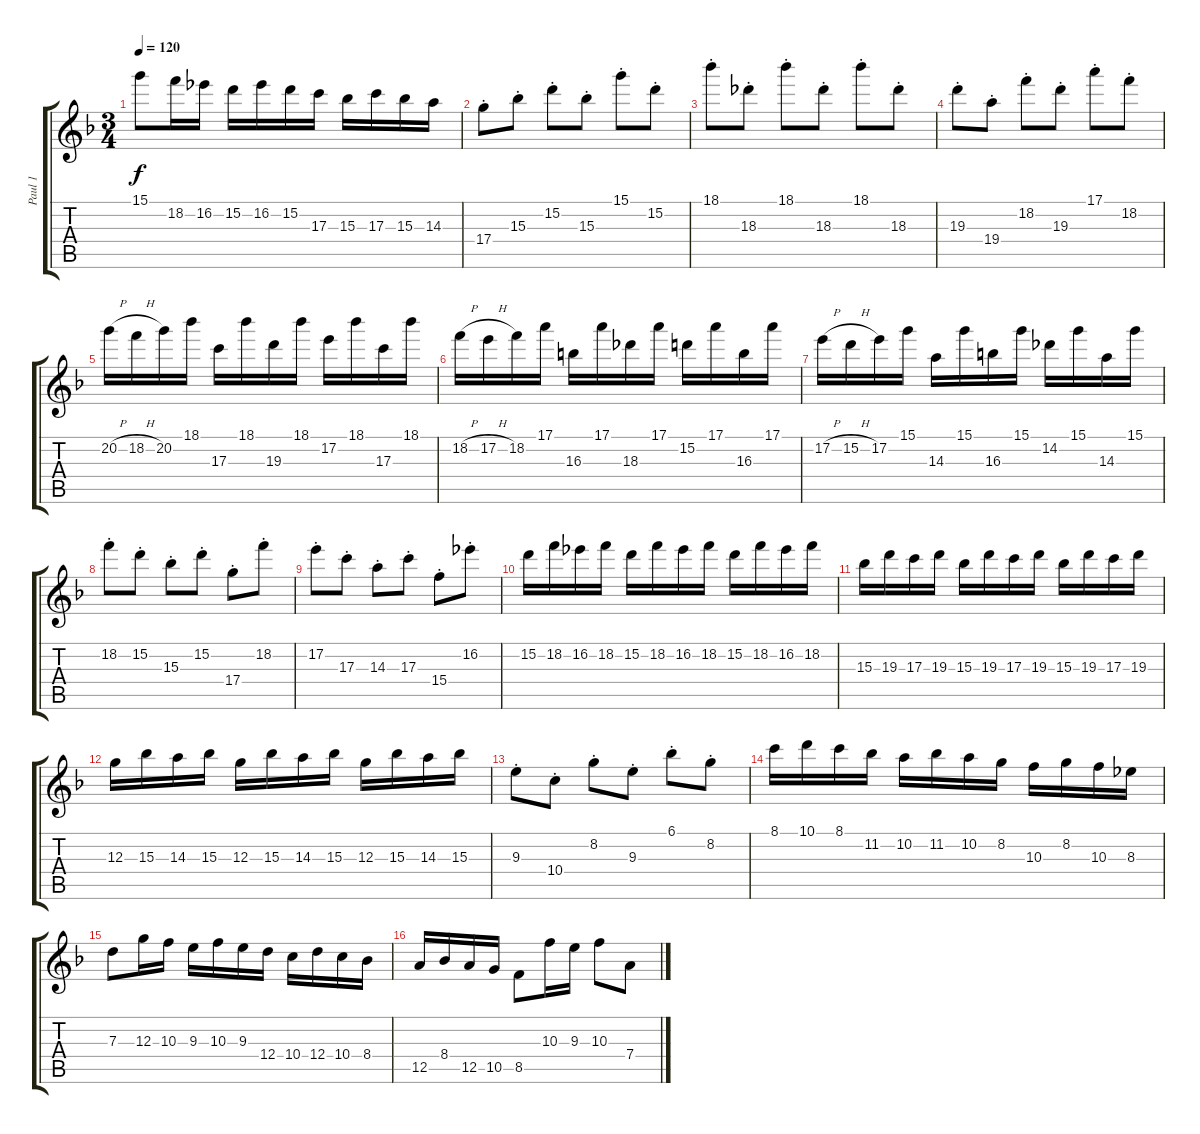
\track ("Paul 1" "Paul 1") {instrument distortionguitar}
\staff {score tabs}
\tuning (E4 B3 G3 D3 A2 E2) {hide}
\ts (3 4)
\tempo 120
\clef g2
\ks f
15.1.8{dy f} 18.2.16 16.2.16 15.2.16 16.2.16 15.2.16 17.3.16 15.3.16 17.3.16 15.3.16 14.3.16 |
17.4{st}.8 15.3{st}.8 15.2{st}.8 15.3{st}.8 15.1{st}.8 15.2{st}.8 |
18.1{st}.8 18.3{st}.8 18.1{st}.8 18.3{st}.8 18.1{st}.8 18.3{st}.8 |
19.3{st}.8 19.4{st}.8 18.2{st}.8 19.3{st}.8 17.1{st}.8 18.2{st}.8 |
20.2{h}.16 18.2{h}.16 20.2.16 18.1.16 17.3.16 18.1.16 19.3.16 18.1.16 17.2.16 18.1.16 17.3.16 18.1.16 |
18.2{h}.16 17.2{h}.16 18.2.16 17.1.16 16.3.16 17.1.16 18.3.16 17.1.16 15.2.16 17.1.16 16.3.16 17.1.16 |
17.2{h}.16 15.2{h}.16 17.2.16 15.1.16 14.3.16 15.1.16 16.3.16 15.1.16 14.2.16 15.1.16 14.3.16 15.1.16 |
18.2{st}.8 15.2{st}.8 15.3{st}.8 15.2{st}.8 17.4{st}.8 18.2{st}.8 |
17.2{st}.8 17.3{st}.8 14.3{st}.8 17.3{st}.8 15.4{st}.8 16.2{st}.8 |
15.2.16 18.2.16 16.2.16 18.2.16 15.2.16 18.2.16 16.2.16 18.2.16 15.2.16 18.2.16 16.2.16 18.2.16 |
15.3.16 19.3.16 17.3.16 19.3.16 15.3.16 19.3.16 17.3.16 19.3.16 15.3.16 19.3.16 17.3.16 19.3.16 |
12.3.16 15.3.16 14.3.16 15.3.16 12.3.16 15.3.16 14.3.16 15.3.16 12.3.16 15.3.16 14.3.16 15.3.16 |
9.3{st}.8 10.4{st}.8 8.2{st}.8 9.3{st}.8 6.1{st}.8 8.2{st}.8 |
8.1.16 10.1.16 8.1.16 11.2.16 10.2.16 11.2.16 10.2.16 8.2.16 10.3.16 8.2.16 10.3.16 8.3.16 |
7.3.8 12.3.16 10.3.16 9.3.16 10.3.16 9.3.16 12.4.16 10.4.16 12.4.16 10.4.16 8.4.16 |
12.5.16 8.4.16 12.5.16 10.5.16 8.5.8 10.3.16 9.3.16 10.3.8 7.4.8
